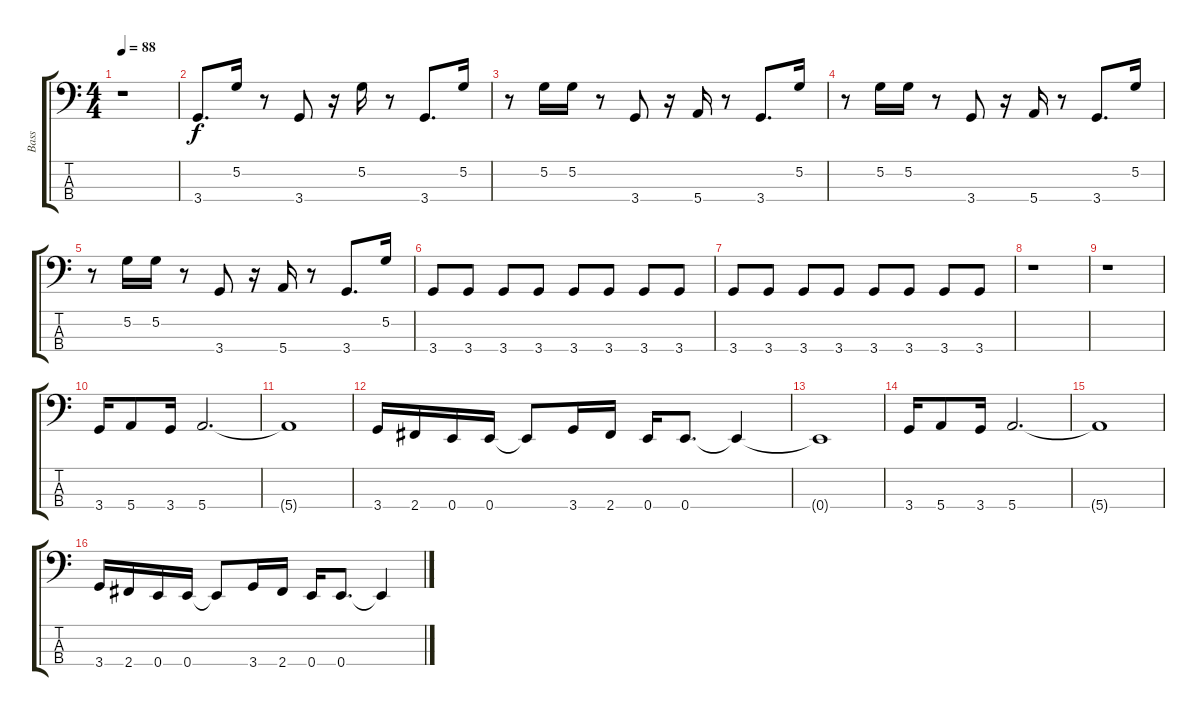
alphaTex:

\track ("Bass" "Bass") {instrument electricbassfinger}
\staff {score tabs}
\tuning (G2 D2 A1 E1) {hide}
\ts (4 4)
\tempo 88
\clef f4
\ks c
r.1{dy f} |
3.4.8{d} 5.2.16 r.8 3.4.8 r.16 5.2.16 r.8 3.4.8{d} 5.2.16 |
r.8 5.2.16 5.2.16 r.8 3.4.8 r.16 5.4.16 r.8 3.4.8{d} 5.2.16 |
r.8 5.2.16 5.2.16 r.8 3.4.8 r.16 5.4.16 r.8 3.4.8{d} 5.2.16 |
r.8 5.2.16 5.2.16 r.8 3.4.8 r.16 5.4.16 r.8 3.4.8{d} 5.2.16 |
3.4.8 3.4.8 3.4.8 3.4.8 3.4.8 3.4.8 3.4.8 3.4.8 |
3.4.8 3.4.8 3.4.8 3.4.8 3.4.8 3.4.8 3.4.8 3.4.8 |
r.1 |
r.1 |
3.4.16 5.4.8 3.4.16 5.4.2{d} |
5.4{t}.1 |
3.4.16 2.4.16 0.4.16 0.4.16 0.4{t}.8 3.4.16 2.4.16 0.4.16 0.4.8{d} 0.4{t}.4 |
0.4{t}.1 |
3.4.16 5.4.8 3.4.16 5.4.2{d} |
5.4{t}.1 |
3.4.16 2.4.16 0.4.16 0.4.16 0.4{t}.8 3.4.16 2.4.16 0.4.16 0.4.8{d} 0.4{t}.4
